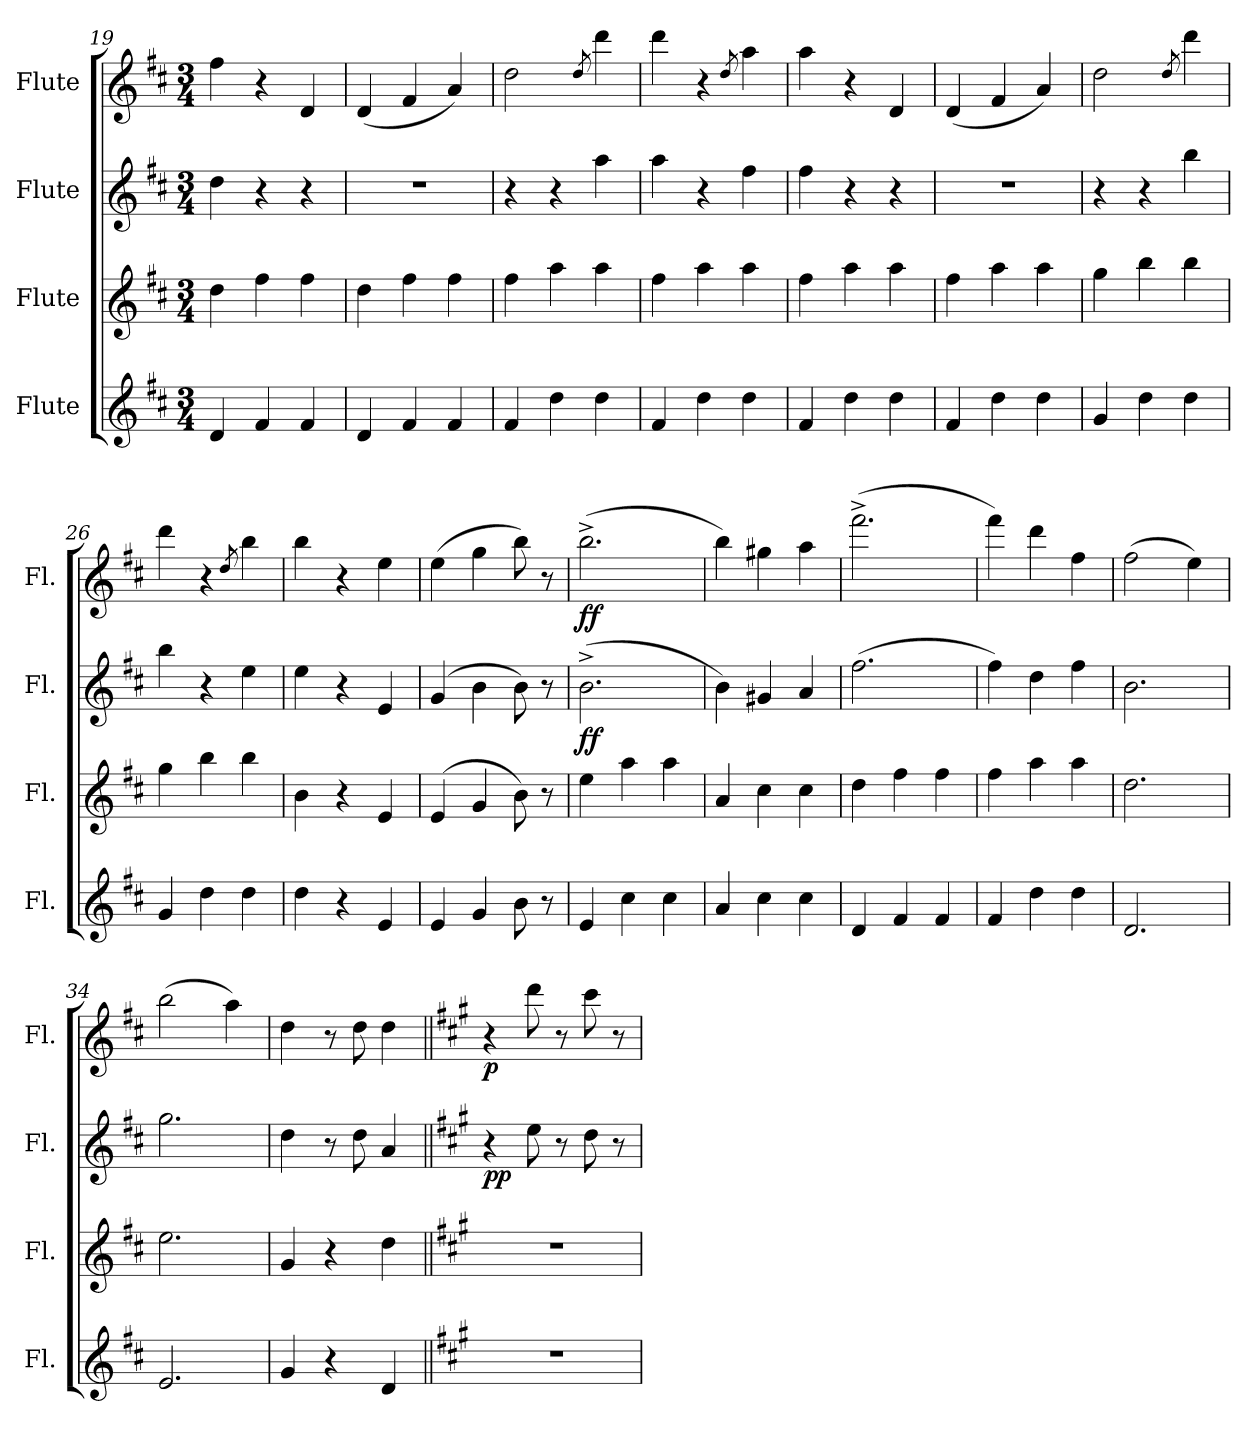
**kern	**kern	**kern	**dynam	**kern	**dynam
*part4	*part3	*part2	*part2	*part1	*part1
*staff4	*staff3	*staff2	*staff2	*staff1	*staff1
*I"Flute	*I"Flute	*I"Flute	*	*I"Flute	*
*I'Fl.	*I'Fl.	*I'Fl.	*	*I'Fl.	*
*clefG2	*clefG2	*clefG2	*	*clefG2	*
*k[f#c#]	*k[f#c#]	*k[f#c#]	*	*k[f#c#]	*
*M3/4	*M3/4	*M3/4	*	*M3/4	*
=19	=19	=19	=19	=19	=19
4d/	4dd\	4dd\	.	4ff#\	.
4f#/	4ff#\	4r	.	4r	.
4f#/	4ff#\	4r	.	4d/	.
=20	=20	=20	=20	=20	=20
4d/	4dd\	2.r	.	(<4d/	.
4f#/	4ff#\	.	.	4f#/	.
4f#/	4ff#\	.	.	4a/)	.
=21	=21	=21	=21	=21	=21
4f#/	4ff#\	4r	.	2dd\	.
4dd\	4aa\	4r	.	.	.
.	.	.	.	8qdd/	.
4dd\	4aa\	4aa\	.	4ddd\	.
=22	=22	=22	=22	=22	=22
4f#/	4ff#\	4aa\	.	4ddd\	.
4dd\	4aa\	4r	.	4r	.
.	.	.	.	8qdd/	.
4dd\	4aa\	4ff#\	.	4aa\	.
!!LO:PB:g=z
=23	=23	=23	=23	=23	=23
4f#/	4ff#\	4ff#\	.	4aa\	.
4dd\	4aa\	4r	.	4r	.
4dd\	4aa\	4r	.	4d/	.
=24	=24	=24	=24	=24	=24
4f#/	4ff#\	2.r	.	(<4d/	.
4dd\	4aa\	.	.	4f#/	.
4dd\	4aa\	.	.	4a/)	.
=25	=25	=25	=25	=25	=25
4g/	4gg\	4r	.	2dd\	.
4dd\	4bb\	4r	.	.	.
.	.	.	.	8qdd/	.
4dd\	4bb\	4bb\	.	4ddd\	.
=26	=26	=26	=26	=26	=26
4g/	4gg\	4bb\	.	4ddd\	.
4dd\	4bb\	4r	.	4r	.
.	.	.	.	8qdd/	.
4dd\	4bb\	4ee\	.	4bb\	.
=27	=27	=27	=27	=27	=27
4dd\	4b\	4ee\	.	4bb\	.
4r	4r	4r	.	4r	.
4e/	4e/	4e/	.	4ee\	.
=28	=28	=28	=28	=28	=28
4e/	(>4e/	(>4g/	.	(>4ee\	.
4g/	4g/	4b\	.	4gg\	.
8b\	8b\)	8b\)	.	8bb\)	.
8r	8r	8r	.	8r	.
=29	=29	=29	=29	=29	=29
!	!	!	!LO:DY:b	!	!LO:DY:b
4e/	4ee\	(>2.b^\	ff	(>2.bb^\	ff
4cc#\	4aa\	.	.	.	.
4cc#\	4aa\	.	.	.	.
=30	=30	=30	=30	=30	=30
4a/	4a/	4b\)	.	4bb\)	.
4cc#\	4cc#\	4g#X/	.	4gg#X\	.
4cc#\	4cc#\	4a/	.	4aa\	.
=31	=31	=31	=31	=31	=31
4d/	4dd\	(>2.ff#\	.	(>2.fff#^\	.
4f#/	4ff#\	.	.	.	.
4f#/	4ff#\	.	.	.	.
=32	=32	=32	=32	=32	=32
4f#/	4ff#\	4ff#\)	.	4fff#\)	.
4dd\	4aa\	4dd\	.	4ddd\	.
4dd\	4aa\	4ff#\	.	4ff#\	.
=33	=33	=33	=33	=33	=33
2.d/	2.dd\	2.b\	.	(>2ff#\	.
.	.	.	.	4ee\)	.
!!LO:LB:g=z
=34	=34	=34	=34	=34	=34
2.e/	2.ee\	2.gg\	.	(>2bb\	.
.	.	.	.	4aa\)	.
=35	=35	=35	=35	=35	=35
4g/	4g/	4dd\	.	4dd\	.
4r	4r	8r	.	8r	.
.	.	8dd\	.	8dd\	.
4d/	4dd\	4a/	.	4dd\	.
=36||	=36||	=36||	=36||	=36||	=36||
*k[f#c#g#]	*k[f#c#g#]	*k[f#c#g#]	*	*k[f#c#g#]	*
!	!	!	!LO:DY:b	!	!
!	!	!	!LO:DY:n=1:b	!	!LO:DY:b
2.r	2.r	4r	p p	4r	p
.	.	8ee\	.	8ddd\	.
.	.	8r	.	8r	.
.	.	8dd\	.	8ccc#\	.
.	.	8r	.	8r	.
=	=	=	=	=	=
*-	*-	*-	*-	*-	*-
